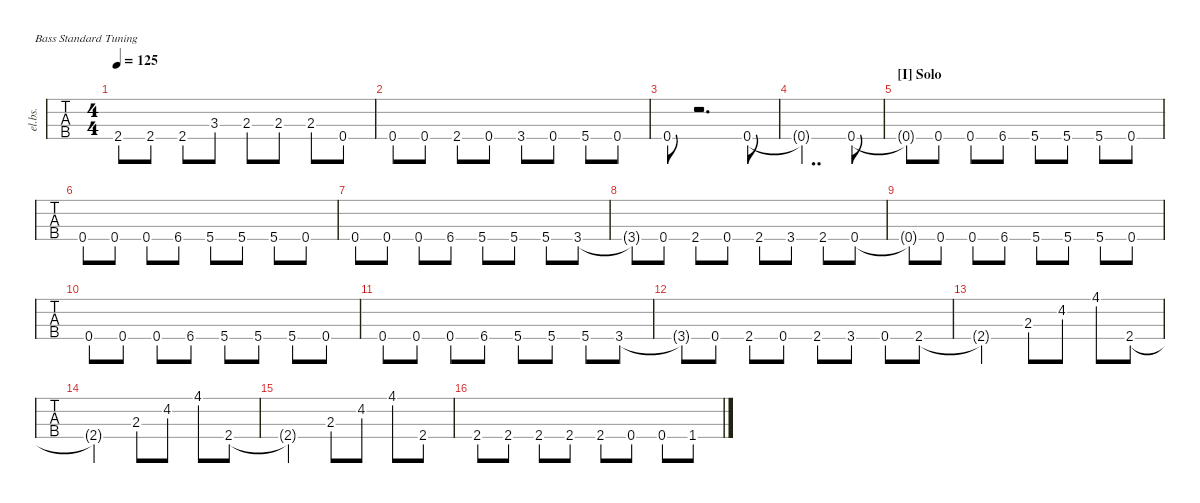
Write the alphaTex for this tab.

\defaultSystemsLayout 4
\hideDynamics
\bracketExtendMode nobrackets
\otherSystemsTrackNameOrientation horizontal
\track ("Bass" "el.bs.") {defaultSystemsLayout 4 multiBarRest instrument electricbassfinger}
\staff {tabs}
\tuning (G2 D2 A1 E1)
\ts (4 4)
\tempo 125
\clef f4
\ks c
2.4{acc #}.8{dy mf} 2.4{acc #}.8 2.4{acc #}.8 3.3.8 2.3.8 2.3.8 2.3.8 0.4.8 |
0.4.8 0.4.8 2.4{acc #}.8 0.4.8 3.4.8 0.4.8 5.4.8 0.4.8 |
0.4{ac}.8 r.2{d} 0.4.8 |
0.4{t}.2{dd} 0.4.8 |
\section ("I" "Solo")
0.4{t}.8 0.4.8 0.4.8 6.4{acc #}.8 5.4.8 5.4.8 5.4.8 0.4.8 |
0.4.8 0.4.8 0.4.8 6.4{acc #}.8 5.4.8 5.4.8 5.4.8 0.4.8 |
0.4.8 0.4.8 0.4.8 6.4{acc #}.8 5.4.8 5.4.8 5.4.8 3.4.8 |
3.4{t}.8 0.4.8 2.4{acc #}.8 0.4.8 2.4{acc #}.8 3.4.8 2.4{acc #}.8 0.4.8 |
0.4{t}.8 0.4.8 0.4.8 6.4{acc #}.8 5.4.8 5.4.8 5.4.8 0.4.8 |
0.4.8 0.4.8 0.4.8 6.4{acc #}.8 5.4.8 5.4.8 5.4.8 0.4.8 |
0.4.8 0.4.8 0.4.8 6.4{acc #}.8 5.4.8 5.4.8 5.4.8 3.4.8 |
3.4{t}.8 0.4.8 2.4{acc #}.8 0.4.8 2.4{acc #}.8 3.4.8 0.4.8 2.4{acc #}.8 |
2.4{t acc #}.2 2.3.8 4.2{acc #}.8 4.1.8 2.4{acc #}.8 |
2.4{t acc #}.2 2.3.8 4.2{acc #}.8 4.1.8 2.4{acc #}.8 |
2.4{t acc #}.2 2.3.8 4.2{acc #}.8 4.1.8 2.4{acc #}.8 |
2.4{acc #}.8 2.4{acc #}.8 2.4{acc #}.8 2.4{acc #}.8 2.4{acc #}.8 0.4.8 0.4.8 1.4.8
